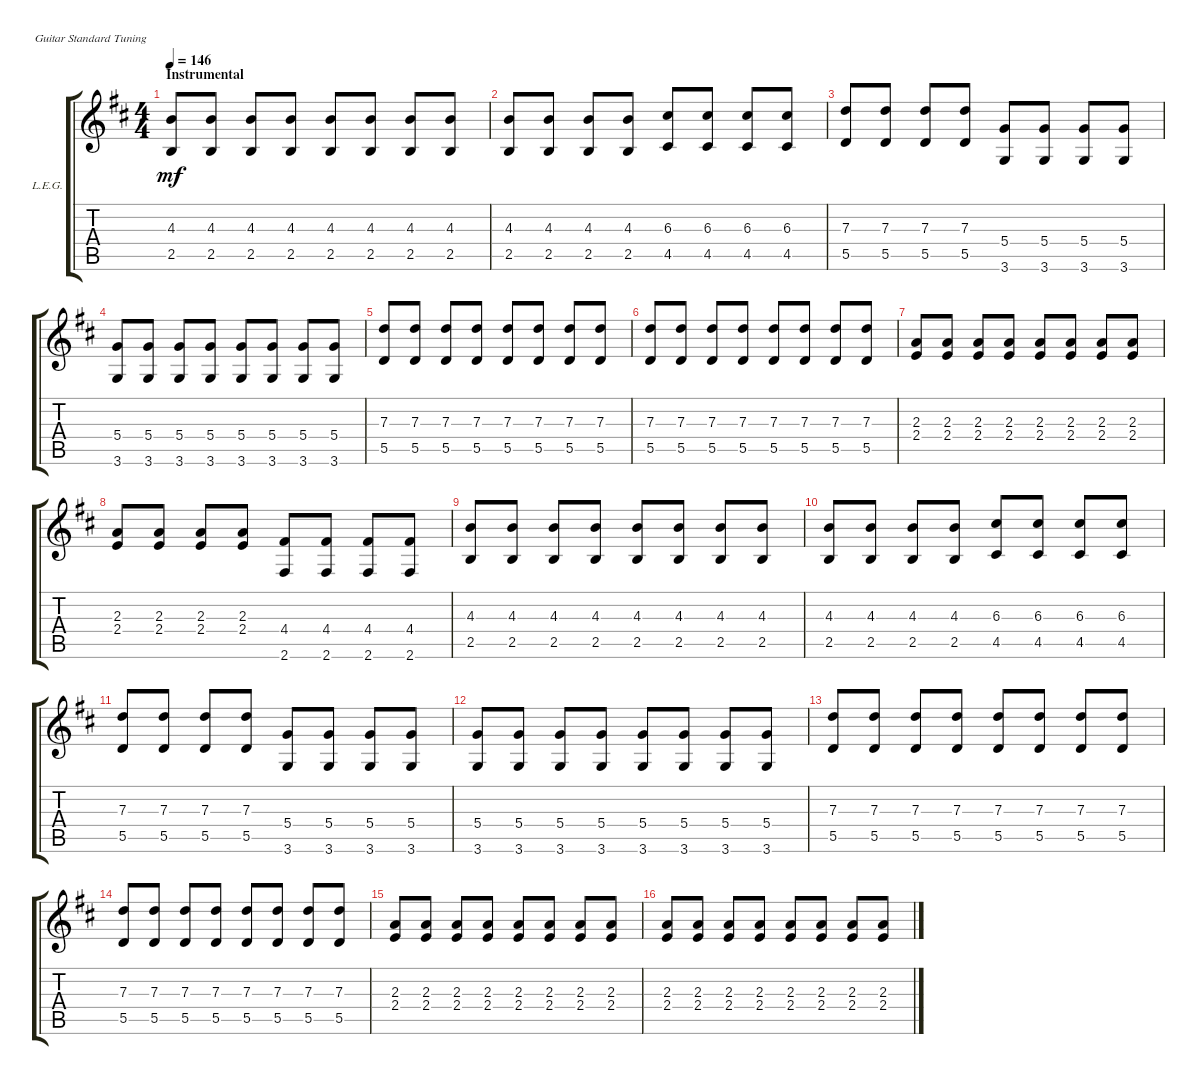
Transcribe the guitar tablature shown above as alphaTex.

\defaultSystemsLayout 4
\bracketExtendMode groupsimilarinstruments
\firstSystemTrackNameOrientation horizontal
\otherSystemsTrackNameOrientation horizontal
\track ("Lead Electric Guitar" "L.E.G.") {multiBarRest instrument distortionguitar}
\staff {score tabs}
\tuning (E4 B3 G3 D3 A2 E2)
\ts (4 4)
\section ("" "Instrumental")
\tempo 146
\clef g2
\ks d
(2.5 4.3).8{dy mf} (2.5 4.3).8 (2.5 4.3).8 (2.5 4.3).8 (2.5 4.3).8 (2.5 4.3).8 (2.5 4.3).8 (2.5 4.3).8 |
(2.5 4.3).8 (2.5 4.3).8 (2.5 4.3).8 (2.5 4.3).8 (4.5 6.3).8 (4.5 6.3).8 (4.5 6.3).8 (4.5 6.3).8 |
(7.3 5.5).8 (7.3 5.5).8 (7.3 5.5).8 (7.3 5.5).8 (3.6 5.4).8 (3.6 5.4).8 (3.6 5.4).8 (3.6 5.4).8 |
(3.6 5.4).8 (5.4 3.6).8 (5.4 3.6).8 (5.4 3.6).8 (5.4 3.6).8 (5.4 3.6).8 (5.4 3.6).8 (5.4 3.6).8 |
(5.5 7.3).8 (5.5 7.3).8 (5.5 7.3).8 (5.5 7.3).8 (5.5 7.3).8 (5.5 7.3).8 (5.5 7.3).8 (5.5 7.3).8 |
(5.5 7.3).8 (5.5 7.3).8 (5.5 7.3).8 (5.5 7.3).8 (5.5 7.3).8 (5.5 7.3).8 (5.5 7.3).8 (5.5 7.3).8 |
(2.4 2.3).8 (2.3 2.4).8 (2.4 2.3).8 (2.3 2.4).8 (2.4 2.3).8 (2.3 2.4).8 (2.4 2.3).8 (2.4 2.3).8 |
(2.3 2.4).8 (2.3 2.4).8 (2.3 2.4).8 (2.3 2.4).8 (2.6 4.4).8 (2.6 4.4).8 (2.6 4.4).8 (2.6 4.4).8 |
(4.3 2.5).8 (4.3 2.5).8 (4.3 2.5).8 (4.3 2.5).8 (4.3 2.5).8 (4.3 2.5).8 (4.3 2.5).8 (4.3 2.5).8 |
(2.5 4.3).8 (2.5 4.3).8 (2.5 4.3).8 (2.5 4.3).8 (6.3 4.5).8 (6.3 4.5).8 (6.3 4.5).8 (6.3 4.5).8 |
(5.5 7.3).8 (5.5 7.3).8 (5.5 7.3).8 (5.5 7.3).8 (3.6 5.4).8 (3.6 5.4).8 (3.6 5.4).8 (3.6 5.4).8 |
(5.4 3.6).8 (5.4 3.6).8 (5.4 3.6).8 (5.4 3.6).8 (5.4 3.6).8 (5.4 3.6).8 (5.4 3.6).8 (5.4 3.6).8 |
(5.5 7.3).8 (5.5 7.3).8 (5.5 7.3).8 (5.5 7.3).8 (5.5 7.3).8 (5.5 7.3).8 (5.5 7.3).8 (5.5 7.3).8 |
(5.5 7.3).8 (5.5 7.3).8 (5.5 7.3).8 (5.5 7.3).8 (5.5 7.3).8 (5.5 7.3).8 (5.5 7.3).8 (5.5 7.3).8 |
(2.3 2.4).8 (2.4 2.3).8 (2.4 2.3).8 (2.4 2.3).8 (2.4 2.3).8 (2.4 2.3).8 (2.4 2.3).8 (2.4 2.3).8 |
(2.4 2.3).8 (2.4 2.3).8 (2.4 2.3).8 (2.4 2.3).8 (2.4 2.3).8 (2.4 2.3).8 (2.4 2.3).8 (2.4 2.3).8
